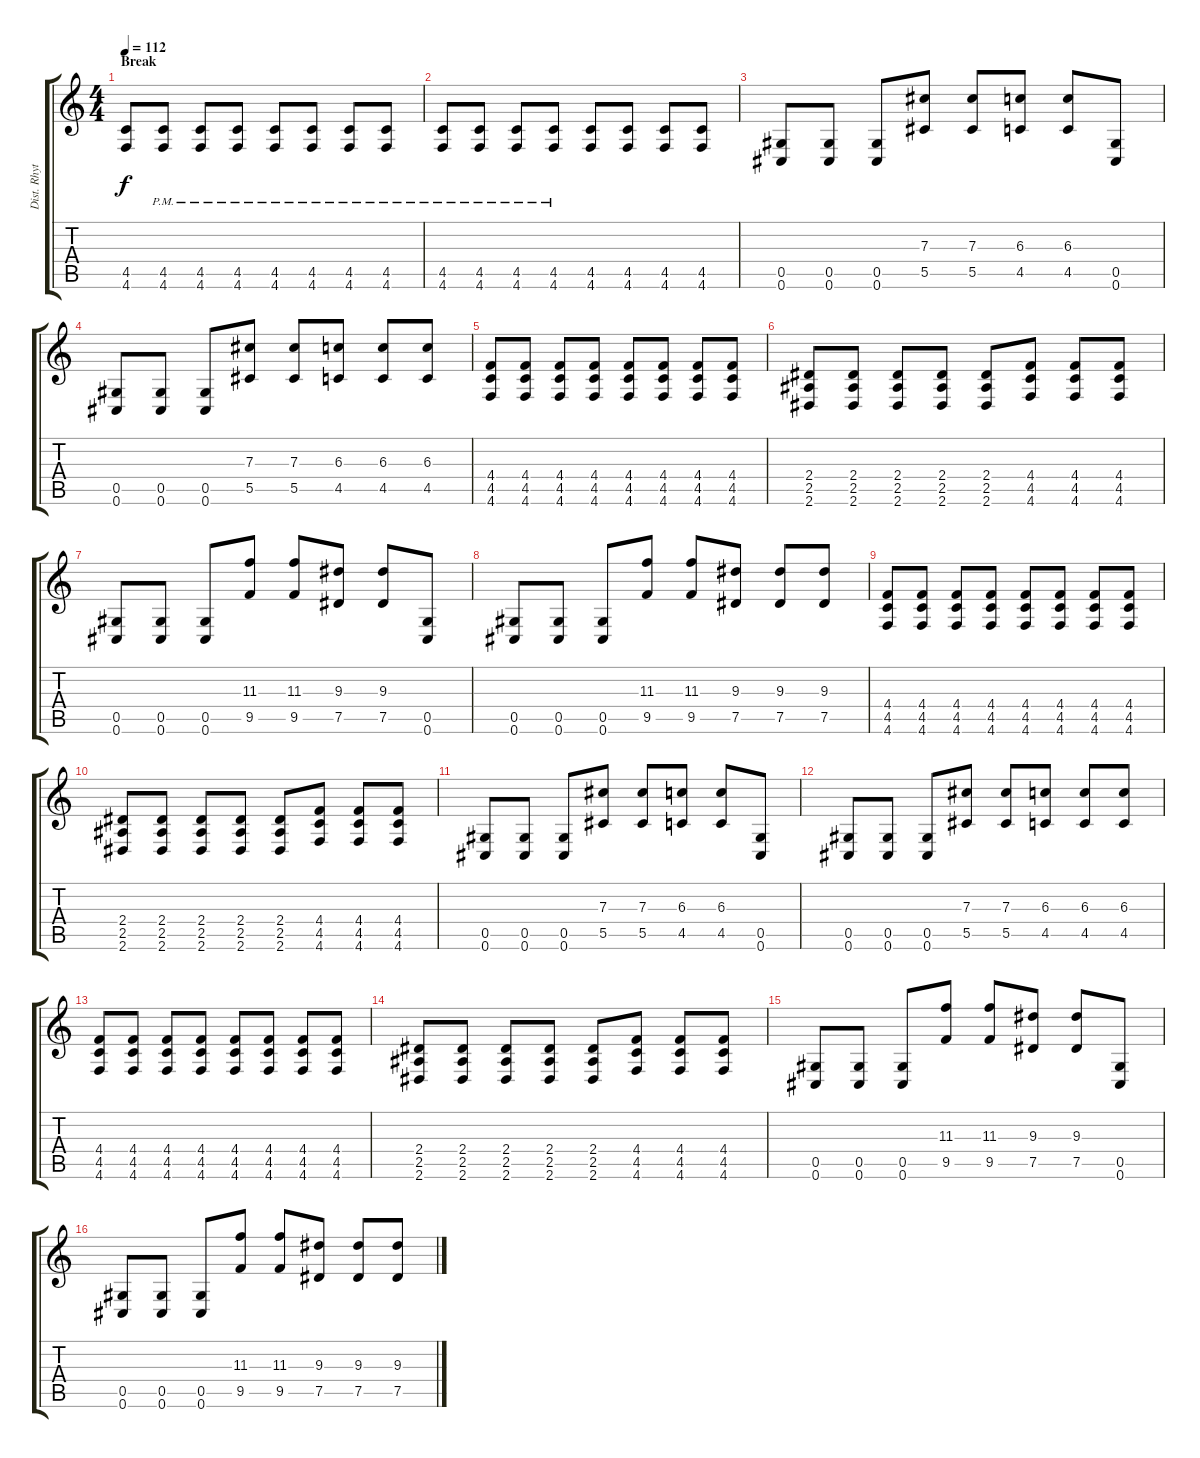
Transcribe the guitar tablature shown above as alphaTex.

\track ("Dist. Rhytm Guitar [R]" "Dist. Rhyt") {instrument distortionguitar}
\staff {score tabs}
\tuning (Eb4 Bb3 Gb3 Db3 Ab2 Db2) {hide}
\ts (4 4)
\section ("" "Break")
\tempo 112
\clef g2
\ks c
(4.5 4.6).8{dy f} (4.5{pm} 4.6{pm}).8 (4.5{pm} 4.6{pm}).8 (4.5{pm} 4.6{pm}).8 (4.5{pm} 4.6{pm}).8 (4.5{pm} 4.6{pm}).8 (4.5{pm} 4.6{pm}).8 (4.5{pm} 4.6{pm}).8 |
(4.5{pm} 4.6{pm}).8 (4.5{pm} 4.6{pm}).8 (4.5{pm} 4.6{pm}).8 (4.5{pm} 4.6{pm}).8 (4.5 4.6).8 (4.5 4.6).8 (4.5 4.6).8 (4.5 4.6).8 |
(0.5 0.6).8 (0.5 0.6).8 (0.5 0.6).8 (7.3 5.5).8 (7.3 5.5).8 (6.3 4.5).8 (6.3 4.5).8 (0.5 0.6).8 |
(0.5 0.6).8 (0.5 0.6).8 (0.5 0.6).8 (7.3 5.5).8 (7.3 5.5).8 (6.3 4.5).8 (6.3 4.5).8 (6.3 4.5).8 |
(4.4 4.5 4.6).8 (4.4 4.5 4.6).8 (4.4 4.5 4.6).8 (4.4 4.5 4.6).8 (4.4 4.5 4.6).8 (4.4 4.5 4.6).8 (4.4 4.5 4.6).8 (4.4 4.5 4.6).8 |
(2.4 2.5 2.6).8 (2.4 2.5 2.6).8 (2.4 2.5 2.6).8 (2.4 2.5 2.6).8 (2.4 2.5 2.6).8 (4.4 4.5 4.6).8 (4.4 4.5 4.6).8 (4.4 4.5 4.6).8 |
(0.5 0.6).8 (0.5 0.6).8 (0.5 0.6).8 (11.3 9.5).8 (11.3 9.5).8 (9.3 7.5).8 (9.3 7.5).8 (0.5 0.6).8 |
(0.5 0.6).8 (0.5 0.6).8 (0.5 0.6).8 (11.3 9.5).8 (11.3 9.5).8 (9.3 7.5).8 (9.3 7.5).8 (9.3 7.5).8 |
(4.4 4.5 4.6).8 (4.4 4.5 4.6).8 (4.4 4.5 4.6).8 (4.4 4.5 4.6).8 (4.4 4.5 4.6).8 (4.4 4.5 4.6).8 (4.4 4.5 4.6).8 (4.4 4.5 4.6).8 |
(2.4 2.5 2.6).8 (2.4 2.5 2.6).8 (2.4 2.5 2.6).8 (2.4 2.5 2.6).8 (2.4 2.5 2.6).8 (4.4 4.5 4.6).8 (4.4 4.5 4.6).8 (4.4 4.5 4.6).8 |
(0.5 0.6).8 (0.5 0.6).8 (0.5 0.6).8 (7.3 5.5).8 (7.3 5.5).8 (6.3 4.5).8 (6.3 4.5).8 (0.5 0.6).8 |
(0.5 0.6).8 (0.5 0.6).8 (0.5 0.6).8 (7.3 5.5).8 (7.3 5.5).8 (6.3 4.5).8 (6.3 4.5).8 (6.3 4.5).8 |
(4.4 4.5 4.6).8 (4.4 4.5 4.6).8 (4.4 4.5 4.6).8 (4.4 4.5 4.6).8 (4.4 4.5 4.6).8 (4.4 4.5 4.6).8 (4.4 4.5 4.6).8 (4.4 4.5 4.6).8 |
(2.4 2.5 2.6).8 (2.4 2.5 2.6).8 (2.4 2.5 2.6).8 (2.4 2.5 2.6).8 (2.4 2.5 2.6).8 (4.4 4.5 4.6).8 (4.4 4.5 4.6).8 (4.4 4.5 4.6).8 |
(0.5 0.6).8 (0.5 0.6).8 (0.5 0.6).8 (11.3 9.5).8 (11.3 9.5).8 (9.3 7.5).8 (9.3 7.5).8 (0.5 0.6).8 |
(0.5 0.6).8 (0.5 0.6).8 (0.5 0.6).8 (11.3 9.5).8 (11.3 9.5).8 (9.3 7.5).8 (9.3 7.5).8 (9.3 7.5).8
